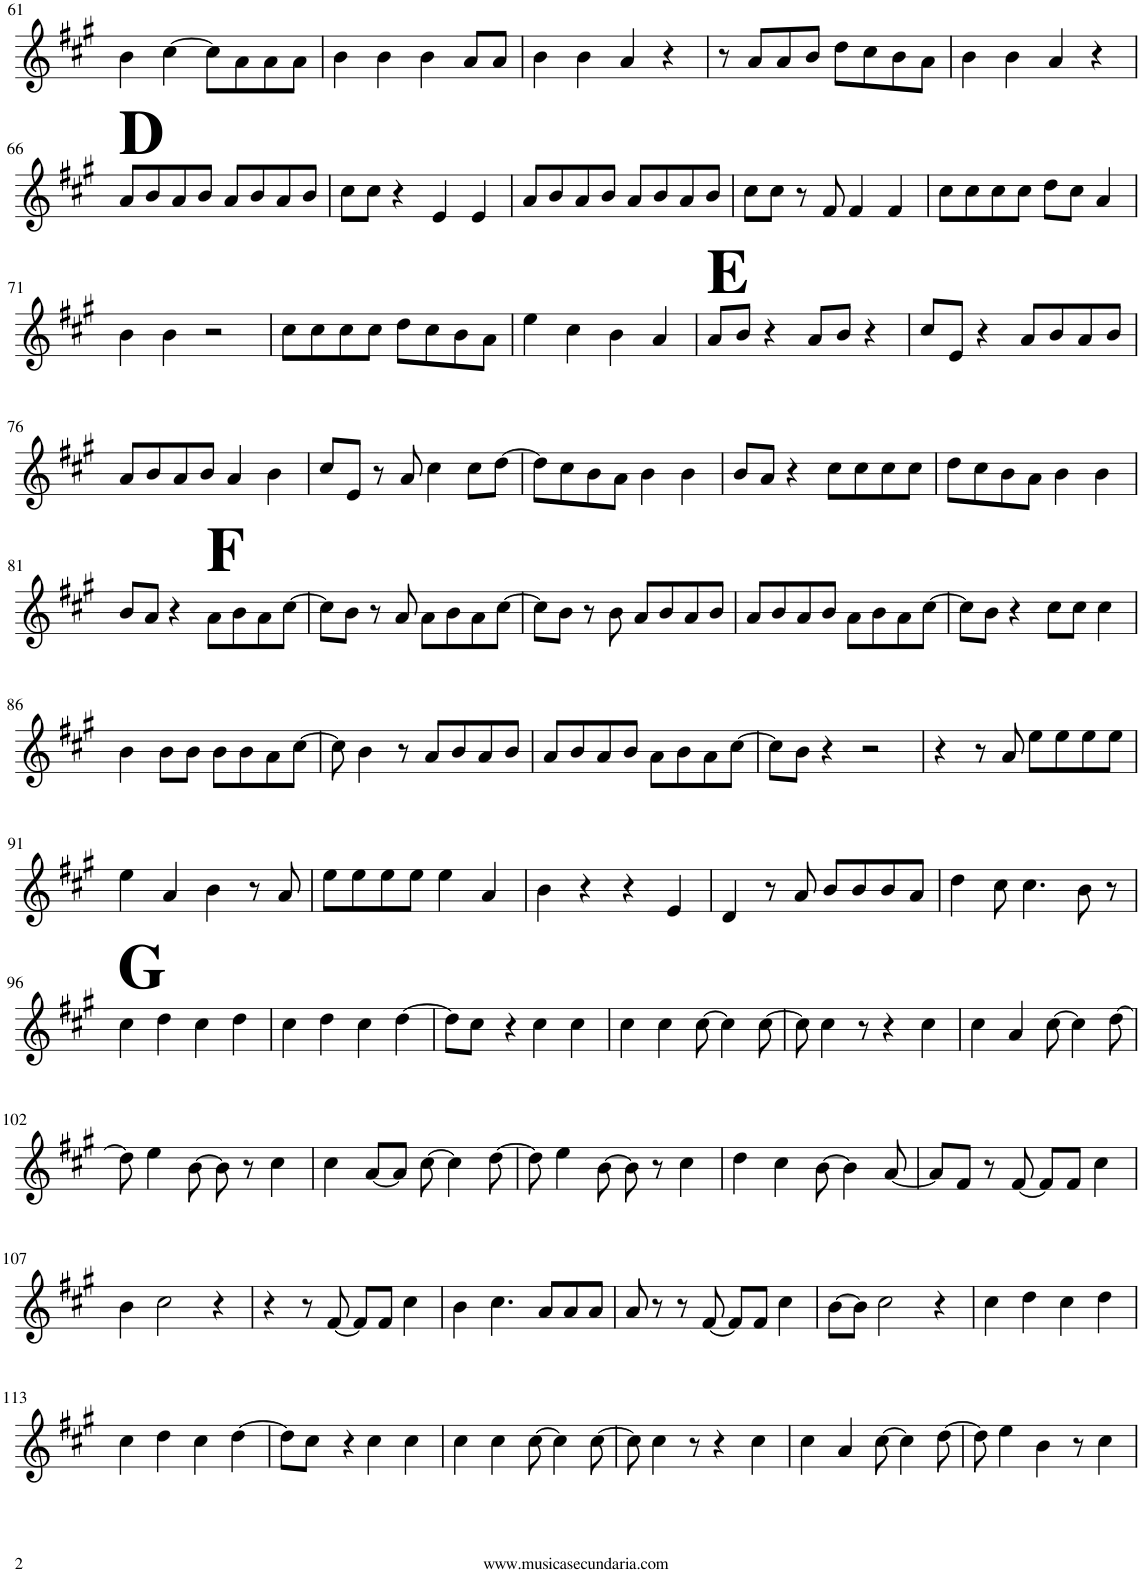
**kern
*part1
*staff1
*I"Flauta
*I'Fl.
!!LO:PB:g=z
*clefG2
*k[f#c#g#]
*M4/4
=61
4b\
[4cc#\
8cc#\L]
8a\
8a\
8a\J
=62
4b\
4b\
4b\
8a/L
8a/J
=63
4b\
4b\
4a/
4r
=64
8r
8a/L
8a/
8b/J
8dd\L
8cc#\
8b\
8a\J
=65
4b\
4b\
4a/
4r
!!LO:LB:g=z
=66
!LO:TX:a:B:t=D
8a/L
8b/
8a/
8b/J
8a/L
8b/
8a/
8b/J
=67
8cc#\L
8cc#\J
4r
4e/
4e/
=68
8a/L
8b/
8a/
8b/J
8a/L
8b/
8a/
8b/J
=69
8cc#\L
8cc#\J
8r
8f#/
4f#/
4f#/
=70
8cc#\L
8cc#\
8cc#\
8cc#\J
8dd\L
8cc#\J
4a/
!!LO:LB:g=z
=71
4b\
4b\
2r
=72
8cc#\L
8cc#\
8cc#\
8cc#\J
8dd\L
8cc#\
8b\
8a\J
=73
4ee\
4cc#\
4b\
4a/
=74
!LO:TX:a:B:t=E
8a/L
8b/J
4r
8a/L
8b/J
4r
=75
8cc#/L
8e/J
4r
8a/L
8b/
8a/
8b/J
!!LO:LB:g=z
=76
8a/L
8b/
8a/
8b/J
4a/
4b\
=77
8cc#/L
8e/J
8r
8a/
4cc#\
8cc#\L
[8dd\J
=78
8dd\L]
8cc#\
8b\
8a\J
4b\
4b\
=79
8b/L
8a/J
4r
8cc#\L
8cc#\
8cc#\
8cc#\J
=80
8dd\L
8cc#\
8b\
8a\J
4b\
4b\
!!LO:LB:g=z
=81
8b/L
8a/J
4r
!LO:TX:a:B:t=F
8a\L
8b\
8a\
[8cc#\J
=82
8cc#\L]
8b\J
8r
8a/
8a\L
8b\
8a\
[8cc#\J
=83
8cc#\L]
8b\J
8r
8b\
8a/L
8b/
8a/
8b/J
=84
8a/L
8b/
8a/
8b/J
8a\L
8b\
8a\
[8cc#\J
=85
8cc#\L]
8b\J
4r
8cc#\L
8cc#\J
4cc#\
!!LO:LB:g=z
=86
4b\
8b\L
8b\J
8b\L
8b\
8a\
[8cc#\J
=87
8cc#\]
4b\
8r
8a/L
8b/
8a/
8b/J
=88
8a/L
8b/
8a/
8b/J
8a\L
8b\
8a\
[8cc#\J
=89
8cc#\L]
8b\J
4r
2r
=90
4r
8r
8a/
8ee\L
8ee\
8ee\
8ee\J
!!LO:LB:g=z
=91
4ee\
4a/
4b\
8r
8a/
=92
8ee\L
8ee\
8ee\
8ee\J
4ee\
4a/
=93
4b\
4r
4r
4e/
=94
4d/
8r
8a/
8b/L
8b/
8b/
8a/J
=95
4dd\
8cc#\
4.cc#\
8b\
8r
!!LO:LB:g=z
=96
!LO:TX:a:B:t=G
4cc#\
4dd\
4cc#\
4dd\
=97
4cc#\
4dd\
4cc#\
[4dd\
=98
8dd\L]
8cc#\J
4r
4cc#\
4cc#\
=99
4cc#\
4cc#\
[8cc#\
4cc#\]
[8cc#\
=100
8cc#\]
4cc#\
8r
4r
4cc#\
=101
4cc#\
4a/
[8cc#\
4cc#\]
[8dd\
!!LO:LB:g=z
=102
8dd\]
4ee\
[8b\
8b\]
8r
4cc#\
=103
4cc#\
[8a/L
8a/J]
[8cc#\
4cc#\]
[8dd\
=104
8dd\]
4ee\
[8b\
8b\]
8r
4cc#\
=105
4dd\
4cc#\
[8b\
4b\]
[8a/
=106
8a/L]
8f#/J
8r
[8f#/
8f#/L]
8f#/J
4cc#\
!!LO:LB:g=z
=107
4b\
2cc#\
4r
=108
4r
8r
[8f#/
8f#/L]
8f#/J
4cc#\
=109
4b\
4.cc#\
8a/L
8a/
8a/J
=110
8a/
8r
8r
[8f#/
8f#/L]
8f#/J
4cc#\
=111
[8b\L
8b\J]
2cc#\
4r
=112
4cc#\
4dd\
4cc#\
4dd\
!!LO:LB:g=z
=113
4cc#\
4dd\
4cc#\
[4dd\
=114
8dd\L]
8cc#\J
4r
4cc#\
4cc#\
=115
4cc#\
4cc#\
[8cc#\
4cc#\]
[8cc#\
=116
8cc#\]
4cc#\
8r
4r
4cc#\
=117
4cc#\
4a/
[8cc#\
4cc#\]
[8dd\
=118
8dd\]
4ee\
4b\
8r
4cc#\
=
*-
